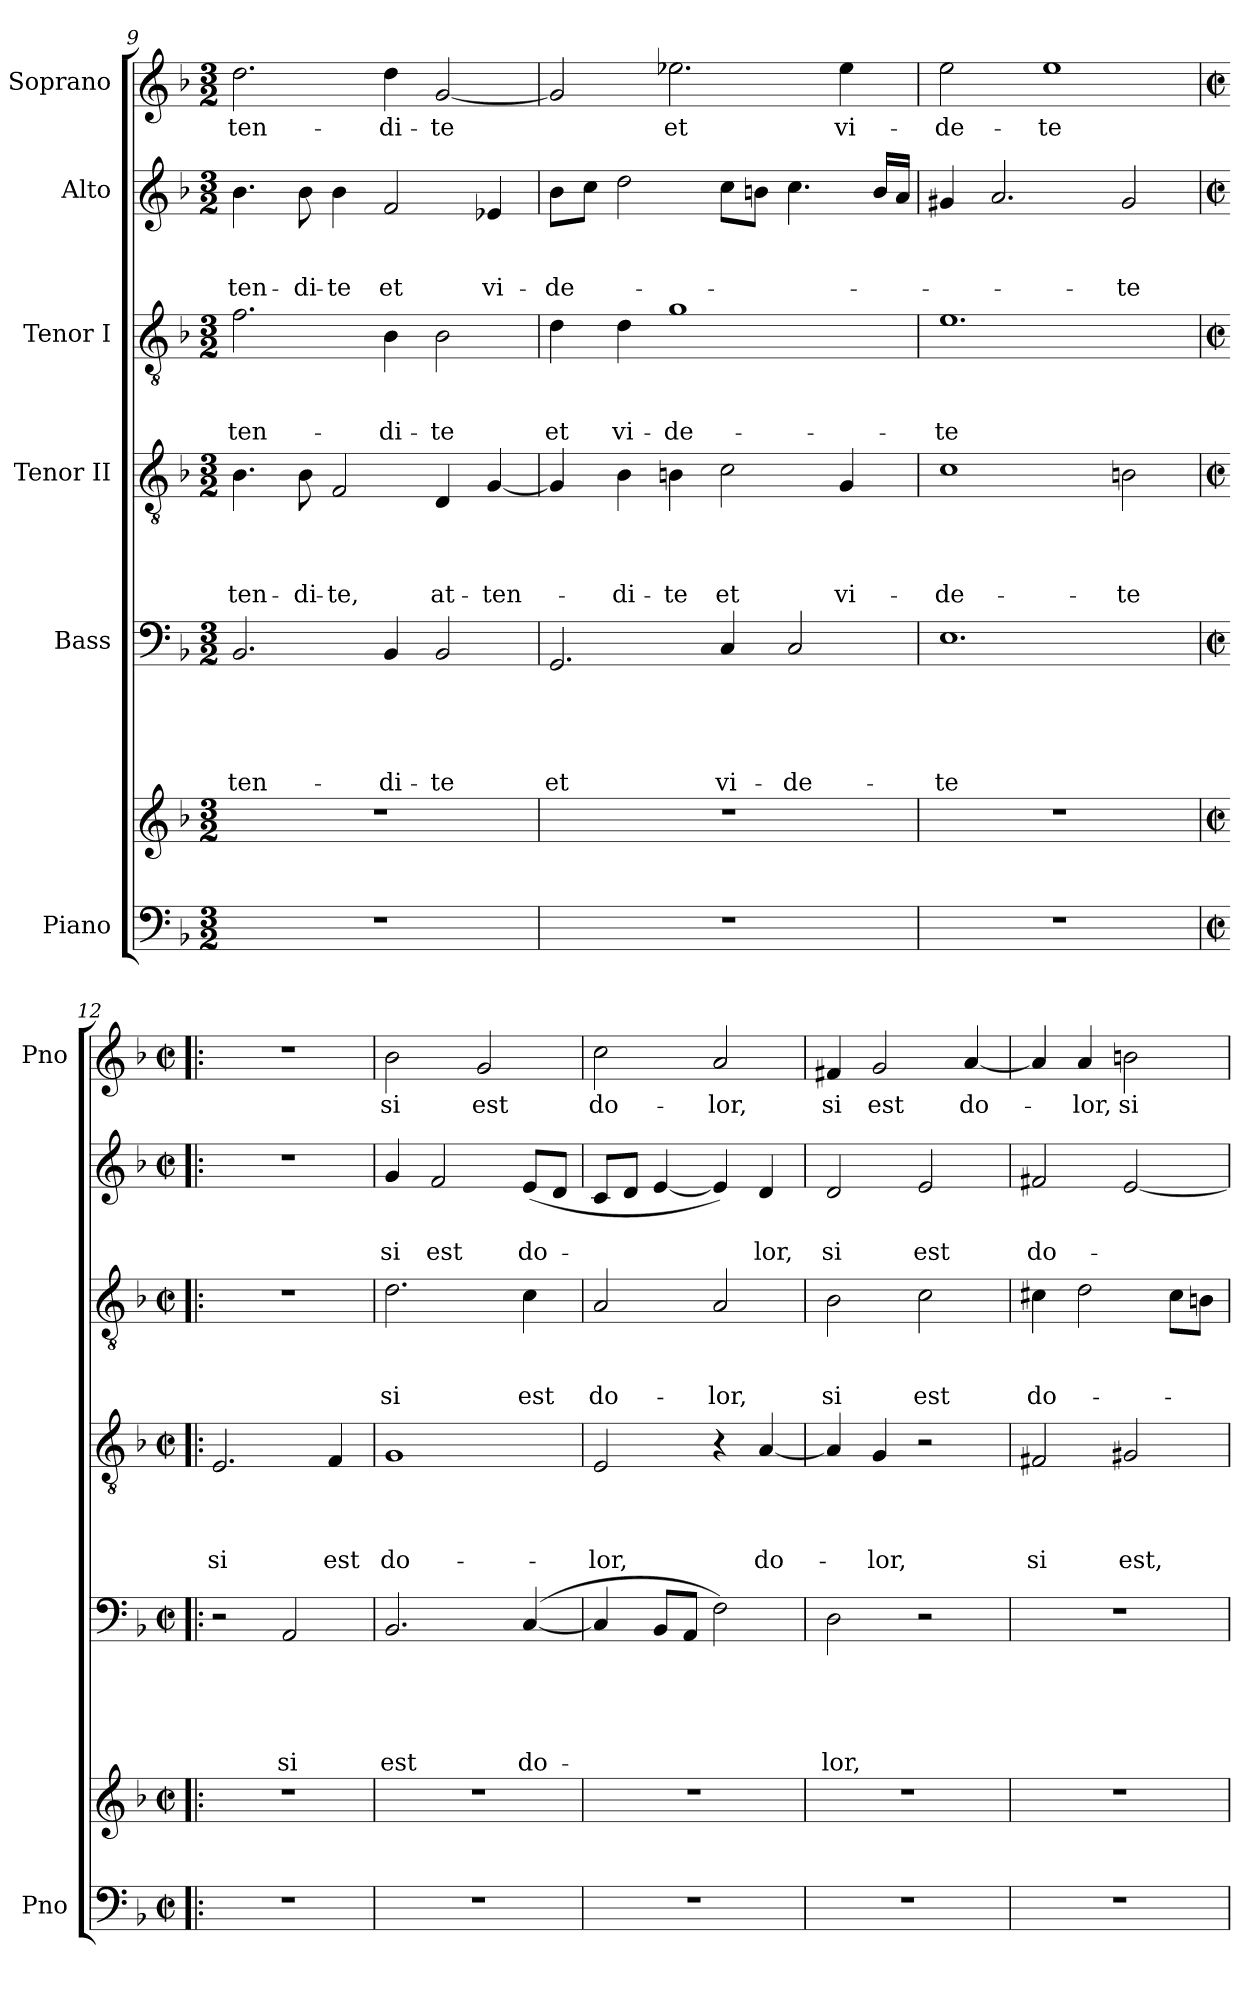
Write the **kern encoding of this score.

**kern	**kern	**kern	**text	**text	**text	**text	**text	**kern	**text	**text	**text	**text	**kern	**text	**text	**text	**kern	**text	**text	**text	**kern	**text
*part6	*part6	*part5	*part5	*part5	*part5	*part5	*part5	*part4	*part4	*part4	*part4	*part4	*part3	*part3	*part3	*part3	*part2	*part2	*part2	*part2	*part1	*part1
*staff7	*staff6	*staff5	*staff5	*staff5	*staff5	*staff5	*staff5	*staff4	*staff4	*staff4	*staff4	*staff4	*staff3	*staff3	*staff3	*staff3	*staff2	*staff2	*staff2	*staff2	*staff1	*staff1
*I"Piano	*	*I"Bass	*	*	*	*	*	*I"Tenor II	*	*	*	*	*I"Tenor I	*	*	*	*I"Alto	*	*	*	*I"Soprano	*
*I'Pno	*	*	*	*	*	*	*	*	*	*	*	*	*	*	*	*	*	*	*	*	*I'Pno	*
*clefF4	*clefG2	*clefF4	*	*	*	*	*	*clefGv2	*	*	*	*	*clefGv2	*	*	*	*clefG2	*	*	*	*clefG2	*
*k[b-]	*k[b-]	*k[b-]	*	*	*	*	*	*k[b-]	*	*	*	*	*k[b-]	*	*	*	*k[b-]	*	*	*	*k[b-]	*
*F:	*F:	*F:	*	*	*	*	*	*F:	*	*	*	*	*F:	*	*	*	*F:	*	*	*	*F:	*
*M3/2	*M3/2	*M3/2	*	*	*	*	*	*M3/2	*	*	*	*	*M3/2	*	*	*	*M3/2	*	*	*	*M3/2	*
=9	=9	=9	=9	=9	=9	=9	=9	=9	=9	=9	=9	=9	=9	=9	=9	=9	=9	=9	=9	=9	=9	=9
1.r	1.r	2.BB-/	.	.	.	.	-ten-	4.B-\	.	.	.	-ten-	2.f\	.	.	-ten-	4.b-\	.	.	-ten-	2.dd\	-ten-
.	.	.	.	.	.	.	.	8B-\	.	.	.	-di-	.	.	.	.	8b-\	.	.	-di-	.	.
.	.	.	.	.	.	.	.	2F/	.	.	.	-te,	.	.	.	.	4b-\	.	.	-te	.	.
.	.	4BB-/	.	.	.	.	-di-	.	.	.	.	.	4B-\	.	.	-di-	2f/	.	.	et	4dd\	-di-
.	.	2BB-/	.	.	.	.	-te	4D/	.	.	.	at-	2B-\	.	.	-te	.	.	.	.	[2g/	-te
.	.	.	.	.	.	.	.	[4G/	.	.	.	-ten-	.	.	.	.	4e-X/	.	.	vi-	.	.
=10	=10	=10	=10	=10	=10	=10	=10	=10	=10	=10	=10	=10	=10	=10	=10	=10	=10	=10	=10	=10	=10	=10
1.r	1.r	2.GG/	.	.	.	.	et	4G/]	.	.	.	.	4d\	.	.	et	8b-\L	.	.	-de-	2g/]	.
.	.	.	.	.	.	.	.	.	.	.	.	.	.	.	.	.	8cc\J	.	.	.	.	.
.	.	.	.	.	.	.	.	4B-\	.	.	.	-di-	4d\	.	.	vi-	2dd\	.	.	.	.	.
.	.	.	.	.	.	.	.	4Bn\	.	.	.	-te	1g	.	.	-de-	.	.	.	.	2.ee-X\	et
.	.	4C/	.	.	.	.	vi-	2c\	.	.	.	et	.	.	.	.	8cc\L	.	.	.	.	.
.	.	.	.	.	.	.	.	.	.	.	.	.	.	.	.	.	8bn\J	.	.	.	.	.
.	.	2C/	.	.	.	.	-de-	.	.	.	.	.	.	.	.	.	4.cc\	.	.	-­-	.	.
.	.	.	.	.	.	.	.	4G/	.	.	.	vi-	.	.	.	.	.	.	.	.	4ee-\	vi-
.	.	.	.	.	.	.	.	.	.	.	.	.	.	.	.	.	16b/LL	.	.	.	.	.
.	.	.	.	.	.	.	.	.	.	.	.	.	.	.	.	.	16a/JJ	.	.	.	.	.
=11	=11	=11	=11	=11	=11	=11	=11	=11	=11	=11	=11	=11	=11	=11	=11	=11	=11	=11	=11	=11	=11	=11
1.r	1.r	1.E	.	.	.	.	-te	1c	.	.	.	-de-	1.e	.	.	-te	4g#X/	.	.	.	2ee\	-de-
.	.	.	.	.	.	.	.	.	.	.	.	.	.	.	.	.	2.a/	.	.	.	.	.
.	.	.	.	.	.	.	.	.	.	.	.	.	.	.	.	.	.	.	.	.	1ee	-te
.	.	.	.	.	.	.	.	2Bn\	.	.	.	-te	.	.	.	.	2g#/	.	.	-te	.	.
=12!|:	=12!|:	=12!|:	=12!|:	=12!|:	=12!|:	=12!|:	=12!|:	=12!|:	=12!|:	=12!|:	=12!|:	=12!|:	=12!|:	=12!|:	=12!|:	=12!|:	=12!|:	=12!|:	=12!|:	=12!|:	=12!|:	=12!|:
*M2/2	*M2/2	*M2/2	*	*	*	*	*	*M2/2	*	*	*	*	*M2/2	*	*	*	*M2/2	*	*	*	*M2/2	*
*met(c|)	*met(c|)	*met(c|)	*	*	*	*	*	*met(c|)	*	*	*	*	*met(c|)	*	*	*	*met(c|)	*	*	*	*met(c|)	*
1r	1r	2r	.	.	.	.	.	2.E/	.	.	.	si	1r	.	.	.	1r	.	.	.	1r	.
.	.	2AA/	.	.	.	.	si	.	.	.	.	.	.	.	.	.	.	.	.	.	.	.
.	.	.	.	.	.	.	.	4F/	.	.	.	est	.	.	.	.	.	.	.	.	.	.
!!LO:PB:g=z
=13	=13	=13	=13	=13	=13	=13	=13	=13	=13	=13	=13	=13	=13	=13	=13	=13	=13	=13	=13	=13	=13	=13
1r	1r	2.BB-/	.	.	.	.	est	1G	.	.	.	do-	2.d\	.	.	si	4g/	.	si	.	2b-\	si
.	.	.	.	.	.	.	.	.	.	.	.	.	.	.	.	.	2f/	.	est	.	.	.
.	.	.	.	.	.	.	.	.	.	.	.	.	.	.	.	.	.	.	.	.	2g/	est
.	.	([4C/	.	.	.	.	do-	.	.	.	.	.	4c\	.	.	est	(8e/L	.	do-	.	.	.
.	.	.	.	.	.	.	.	.	.	.	.	.	.	.	.	.	8d/J	.	.	.	.	.
=14	=14	=14	=14	=14	=14	=14	=14	=14	=14	=14	=14	=14	=14	=14	=14	=14	=14	=14	=14	=14	=14	=14
1r	1r	4C/]	.	.	.	.	-­	2E/	.	.	.	-­lor,	2A/	.	.	do-	8c/L	.	-­	.	2cc\	do-
.	.	.	.	.	.	.	.	.	.	.	.	.	.	.	.	.	8d/J	.	.	.	.	.
.	.	8BB-/L	.	.	.	.	.	.	.	.	.	.	.	.	.	.	[4e/	.	.	.	.	.
.	.	8AA/J	.	.	.	.	­	.	.	.	.	.	.	.	.	.	.	.	.	.	.	.
.	.	2F\)	.	.	.	.	.	4r	.	.	.	.	2A/	.	.	-lor,	4e/])	.	.	.	2a/	-lor,
.	.	.	.	.	.	.	.	[4A/	.	.	.	do-	.	.	.	.	4d/	.	lor,	.	.	.
=15	=15	=15	=15	=15	=15	=15	=15	=15	=15	=15	=15	=15	=15	=15	=15	=15	=15	=15	=15	=15	=15	=15
1r	1r	2D\	.	.	.	.	lor,	4A/]	.	.	.	.	2B-\	.	.	si	2d/	.	si	.	4f#X/	si
.	.	.	.	.	.	.	.	4G/	.	.	.	-lor,	.	.	.	.	.	.	.	.	2g/	est
.	.	2r	.	.	.	.	.	2r	.	.	.	.	2c\	.	.	est	2e/	.	est	.	.	.
.	.	.	.	.	.	.	.	.	.	.	.	.	.	.	.	.	.	.	.	.	[4a/	do-
=16	=16	=16	=16	=16	=16	=16	=16	=16	=16	=16	=16	=16	=16	=16	=16	=16	=16	=16	=16	=16	=16	=16
1r	1r	1r	.	.	.	.	.	2F#X/	.	.	.	si	4c#X\	.	.	do-	2f#X/	.	do-	.	4a/]	.
.	.	.	.	.	.	.	.	.	.	.	.	.	2d\	.	.	.	.	.	.	.	4a/	-lor,
.	.	.	.	.	.	.	.	2G#X/	.	.	.	est,	.	.	.	.	[2e/	.	.	.	2bn\	si
.	.	.	.	.	.	.	.	.	.	.	.	.	8c#\L	.	.	.	.	.	.	.	.	.
.	.	.	.	.	.	.	.	.	.	.	.	.	8Bn\J	.	.	.	.	.	.	.	.	.
=	=	=	=	=	=	=	=	=	=	=	=	=	=	=	=	=	=	=	=	=	=	=
*-	*-	*-	*-	*-	*-	*-	*-	*-	*-	*-	*-	*-	*-	*-	*-	*-	*-	*-	*-	*-	*-	*-
